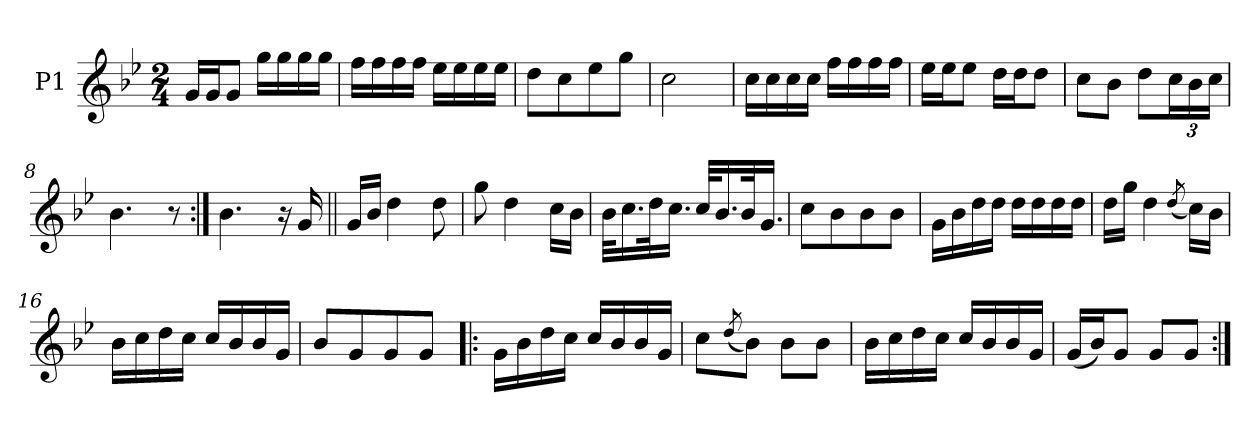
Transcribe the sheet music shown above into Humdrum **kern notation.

**kern
*part1
*staff1
*I"P1
*clefG2
*k[b-e-]
*M2/4
=1
16gLL
16gJ
8gJ
16ggLL
16gg
16gg
16ggJJ
=2
16ffLL
16ff
16ff
16ffJJ
16ee-LL
16ee-
16ee-
16ee-JJ
=3
8ddL
8cc
8ee-
8ggJ
=4
2cc
=5
16ccLL
16cc
16cc
16ccJJ
16ffLL
16ff
16ff
16ffJJ
=6
16ee-LL
16ee-J
8ee-J
16ddLL
16ddJ
8ddJ
=7
8ccL
8b-J
8ddL
24ccL
24b-
24ccJJ
=8
4.b-
8r
=9:|!
4.b-
16r
16g
=10||
16gLL
16b-JJ
4dd
8dd
=11
8gg
4dd
16ccLL
16b-JJ
=12
32b-KLL
16.cc
32ddK
16.ccJJ
32ccKLL
16.b-
32b-K
16.gJJ
=13
8ccL
8b-
8b-
8b-J
=14
16gLL
16b-
16dd
16ddJJ
16ddLL
16dd
16dd
16ddJJ
=15
16ddLL
16ggJJ
4dd
(8qdd/
16ccLL)
16b-JJ
=16
16b-LL
16cc
16dd
16ccJJ
16ccLL
16b-
16b-
16gJJ
=17
8b-L
8g
8g
8gJ
=18!|:
16gLL
16b-
16dd
16ccJJ
16ccLL
16b-
16b-
16gJJ
=19
8ccL
(8qdd/
8b-J)
8b-L
8b-J
=20
16b-LL
16cc
16dd
16ccJJ
16ccLL
16b-
16b-
16gJJ
=21
(16gLL
16b-J)
8gJ
8gL
8gJ
=:|!
*-
